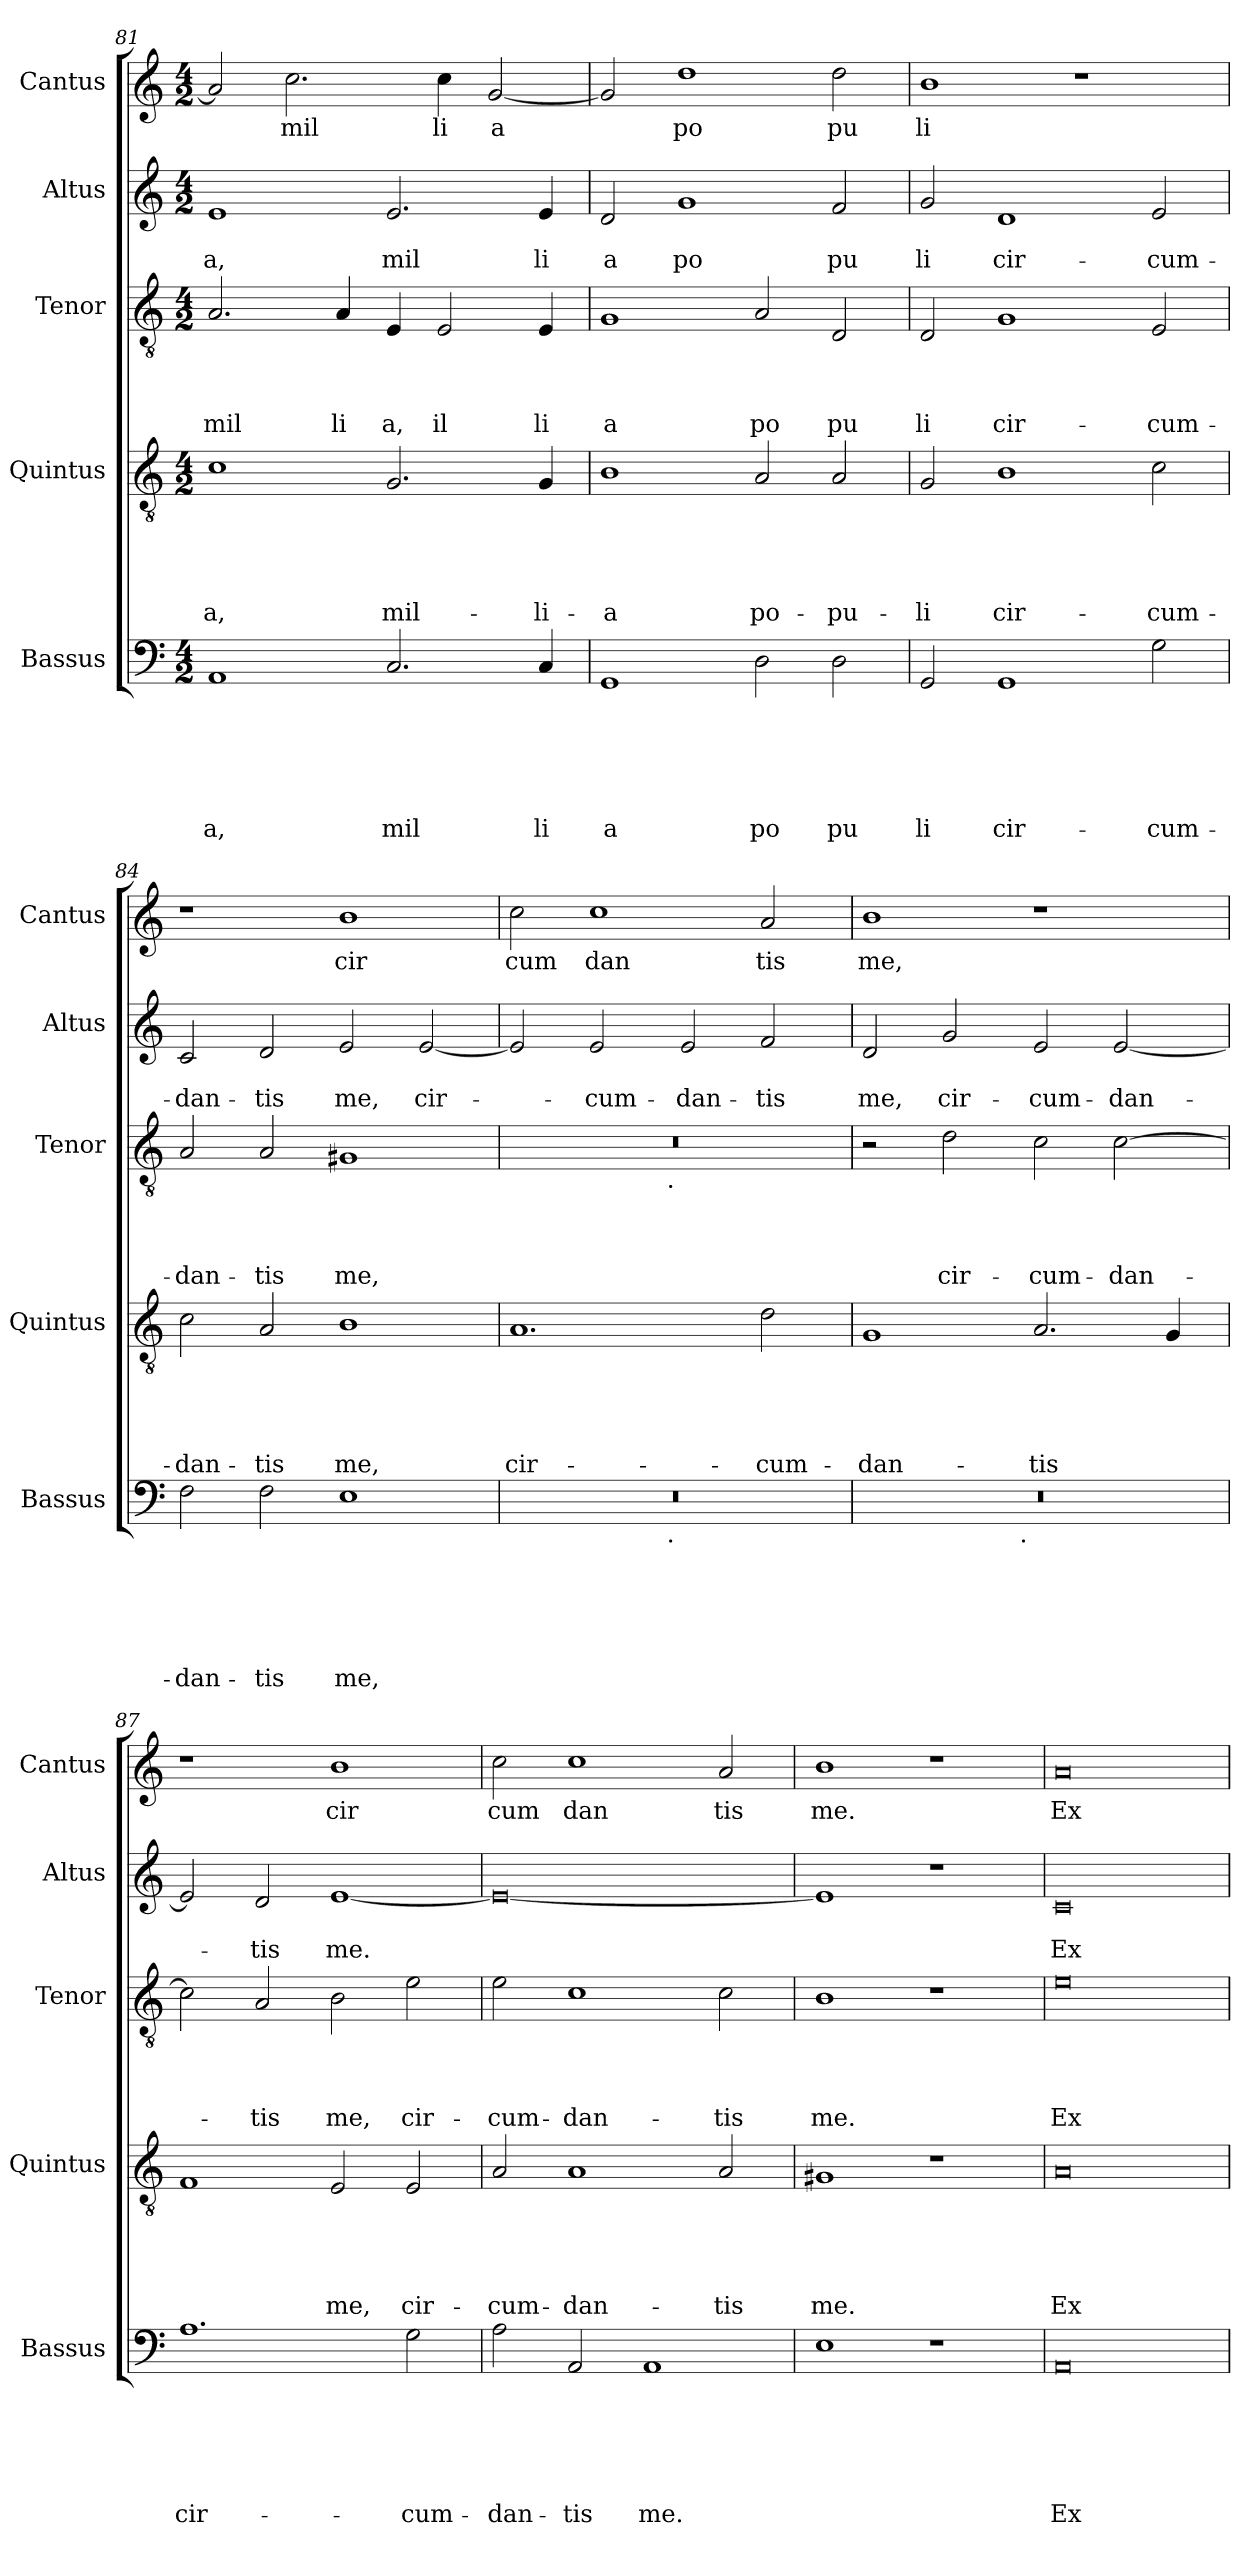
**kern	**text	**text	**text	**text	**text	**text	**kern	**text	**text	**text	**text	**text	**kern	**text	**text	**text	**text	**kern	**text	**text	**kern	**text
*part5	*part5	*part5	*part5	*part5	*part5	*part5	*part4	*part4	*part4	*part4	*part4	*part4	*part3	*part3	*part3	*part3	*part3	*part2	*part2	*part2	*part1	*part1
*staff5	*staff5	*staff5	*staff5	*staff5	*staff5	*staff5	*staff4	*staff4	*staff4	*staff4	*staff4	*staff4	*staff3	*staff3	*staff3	*staff3	*staff3	*staff2	*staff2	*staff2	*staff1	*staff1
*I"Bassus	*	*	*	*	*	*	*I"Quintus	*	*	*	*	*	*I"Tenor	*	*	*	*	*I"Altus	*	*	*I"Cantus	*
*I'Bassus	*	*	*	*	*	*	*I'Quintus	*	*	*	*	*	*I'Tenor	*	*	*	*	*I'Altus	*	*	*I'Cantus	*
*clefF4	*	*	*	*	*	*	*clefGv2	*	*	*	*	*	*clefGv2	*	*	*	*	*clefG2	*	*	*clefG2	*
*k[]	*	*	*	*	*	*	*k[]	*	*	*	*	*	*k[]	*	*	*	*	*k[]	*	*	*k[]	*
*C:	*	*	*	*	*	*	*C:	*	*	*	*	*	*C:	*	*	*	*	*C:	*	*	*C:	*
*M4/2	*	*	*	*	*	*	*M4/2	*	*	*	*	*	*M4/2	*	*	*	*	*M4/2	*	*	*M4/2	*
=81	=81	=81	=81	=81	=81	=81	=81	=81	=81	=81	=81	=81	=81	=81	=81	=81	=81	=81	=81	=81	=81	=81
!	!	!	!	!	!	!LO:LY:b	!	!	!	!	!	!LO:LY:b	!	!	!	!	!LO:LY:b	!	!	!LO:LY:b	!	!
1AA	.	.	.	.	.	a,	1c	.	.	.	.	-a,	2.A/	.	.	.	mil	1e	.	a,	2a/]	.
!	!	!	!	!	!	!	!	!	!	!	!	!	!	!	!	!	!	!	!	!	!	!LO:LY:b
.	.	.	.	.	.	.	.	.	.	.	.	.	.	.	.	.	.	.	.	.	2.cc\	mil
!	!	!	!	!	!	!	!	!	!	!	!	!	!	!	!	!	!LO:LY:b	!	!	!	!	!
.	.	.	.	.	.	.	.	.	.	.	.	.	4A/	.	.	.	li	.	.	.	.	.
!	!	!	!	!	!	!LO:LY:b	!	!	!	!	!	!LO:LY:b	!	!	!	!	!LO:LY:b	!	!	!LO:LY:b	!	!
2.C/	.	.	.	.	.	mil	2.G/	.	.	.	.	mil-	4E/	.	.	.	a,	2.e/	.	mil	.	.
!	!	!	!	!	!	!	!	!	!	!	!	!	!	!	!	!	!LO:LY:b	!	!	!	!	!LO:LY:b
.	.	.	.	.	.	.	.	.	.	.	.	.	2E/	.	.	.	il	.	.	.	4cc\	li
!	!	!	!	!	!	!	!	!	!	!	!	!	!	!	!	!	!	!	!	!	!	!LO:LY:b
.	.	.	.	.	.	.	.	.	.	.	.	.	.	.	.	.	.	.	.	.	[<2g/	a
!	!	!	!	!	!	!LO:LY:b	!	!	!	!	!	!LO:LY:b	!	!	!	!	!LO:LY:b	!	!	!LO:LY:b	!	!
4C/	.	.	.	.	.	li	4G/	.	.	.	.	-li-	4E/	.	.	.	li	4e/	.	li	.	.
=82	=82	=82	=82	=82	=82	=82	=82	=82	=82	=82	=82	=82	=82	=82	=82	=82	=82	=82	=82	=82	=82	=82
!	!	!	!	!	!	!LO:LY:b	!	!	!	!	!	!LO:LY:b	!	!	!	!	!LO:LY:b	!	!	!LO:LY:b	!	!
1GG	.	.	.	.	.	a	1B	.	.	.	.	-a	1G	.	.	.	a	2d/	.	a	2g/]	.
!	!	!	!	!	!	!	!	!	!	!	!	!	!	!	!	!	!	!	!	!LO:LY:b	!	!LO:LY:b
.	.	.	.	.	.	.	.	.	.	.	.	.	.	.	.	.	.	1g	.	po	1dd	po
!	!	!	!	!	!	!LO:LY:b	!	!	!	!	!	!LO:LY:b	!	!	!	!	!LO:LY:b	!	!	!	!	!
2D\	.	.	.	.	.	po	2A/	.	.	.	.	po-	2A/	.	.	.	po	.	.	.	.	.
!	!	!	!	!	!	!LO:LY:b	!	!	!	!	!	!LO:LY:b	!	!	!	!	!LO:LY:b	!	!	!LO:LY:b	!	!LO:LY:b
2D\	.	.	.	.	.	pu	2A/	.	.	.	.	-pu-	2D/	.	.	.	pu	2f/	.	pu	2dd\	pu
!!LO:PB:g=z
=83	=83	=83	=83	=83	=83	=83	=83	=83	=83	=83	=83	=83	=83	=83	=83	=83	=83	=83	=83	=83	=83	=83
!	!	!	!	!	!	!LO:LY:b	!	!	!	!	!	!LO:LY:b	!	!	!	!	!LO:LY:b	!	!	!LO:LY:b	!	!LO:LY:b
2GG/	.	.	.	.	.	li	2G/	.	.	.	.	-li	2D/	.	.	.	li	2g/	.	li	1b	li
!	!	!	!	!	!	!LO:LY:b	!	!	!	!	!	!LO:LY:b	!	!	!	!	!LO:LY:b	!	!	!LO:LY:b	!	!
1GG	.	.	.	.	.	cir-	1B	.	.	.	.	cir-	1G	.	.	.	cir-	1d	.	cir-	.	.
.	.	.	.	.	.	.	.	.	.	.	.	.	.	.	.	.	.	.	.	.	1r	.
!	!	!	!	!	!	!LO:LY:b	!	!	!	!	!	!LO:LY:b	!	!	!	!	!LO:LY:b	!	!	!LO:LY:b	!	!
2G\	.	.	.	.	.	-cum-	2c\	.	.	.	.	-cum-	2E/	.	.	.	-cum-	2e/	.	-cum-	.	.
=84	=84	=84	=84	=84	=84	=84	=84	=84	=84	=84	=84	=84	=84	=84	=84	=84	=84	=84	=84	=84	=84	=84
!	!	!	!	!	!	!LO:LY:b	!	!	!	!	!	!LO:LY:b	!	!	!	!	!LO:LY:b	!	!	!LO:LY:b	!	!
2F\	.	.	.	.	.	-dan-	2c\	.	.	.	.	-dan-	2A/	.	.	.	-dan-	2c/	.	-dan-	1r	.
!	!	!	!	!	!	!LO:LY:b	!	!	!	!	!	!LO:LY:b	!	!	!	!	!LO:LY:b	!	!	!LO:LY:b	!	!
2F\	.	.	.	.	.	-tis	2A/	.	.	.	.	-tis	2A/	.	.	.	-tis	2d/	.	-tis	.	.
!	!	!	!	!	!	!LO:LY:b	!	!	!	!	!	!LO:LY:b	!	!	!	!	!LO:LY:b	!	!	!LO:LY:b	!	!LO:LY:b
1E	.	.	.	.	.	me,	1B	.	.	.	.	me,	1G#X	.	.	.	me,	2e/	.	me,	1b	cir
!	!	!	!	!	!	!	!	!	!	!	!	!	!	!	!	!	!	!	!	!LO:LY:b	!	!
.	.	.	.	.	.	.	.	.	.	.	.	.	.	.	.	.	.	[<2e/	.	cir-	.	.
=85	=85	=85	=85	=85	=85	=85	=85	=85	=85	=85	=85	=85	=85	=85	=85	=85	=85	=85	=85	=85	=85	=85
!	!	!	!	!	!	!	!	!	!	!	!	!LO:LY:b	!	!	!	!	!	!	!	!	!	!LO:LY:b
*^	*	*	*	*	*	*	*	*	*	*	*	*	*^	*	*	*	*	*	*	*	*	*
0r	2ryy	.	.	.	.	.	.	1.A	.	.	.	.	cir-	0r	2ryy	.	.	.	.	2e/]	.	.	2cc\	cum
!	!	!	!	!	!	!	!	!	!	!	!	!	!	!	!	!	!	!	!	!	!	!LO:LY:b	!	!LO:LY:b
.	4...ryy	.	.	.	.	.	.	.	.	.	.	.	.	.	4...ryy	.	.	.	.	2e/	.	-cum-	1cc	dan
!	!	!	!	!	!	!	!	!	!	!	!	!	!	!	!LO:TX:b:t=.	!	!	!	!	!	!	!	!	!
!	!LO:TX:b:t=.	!	!	!	!	!	!	!	!	!	!	!	!	!	!	!	!	!	!	!	!	!	!	!
.	1ryy	.	.	.	.	.	.	.	.	.	.	.	.	.	1ryy	.	.	.	.	.	.	.	.	.
!	!	!	!	!	!	!	!	!	!	!	!	!	!	!	!	!	!	!	!	!	!	!LO:LY:b	!	!
.	.	.	.	.	.	.	.	.	.	.	.	.	.	.	.	.	.	.	.	2e/	.	-dan-	.	.
!	!	!	!	!	!	!	!	!	!	!	!	!	!LO:LY:b	!	!	!	!	!	!	!	!	!LO:LY:b	!	!LO:LY:b
.	.	.	.	.	.	.	.	2d\	.	.	.	.	-cum-	.	.	.	.	.	.	2f/	.	-tis	2a/	tis
.	32ryy	.	.	.	.	.	.	.	.	.	.	.	.	.	32ryy	.	.	.	.	.	.	.	.	.
=86	=86	=86	=86	=86	=86	=86	=86	=86	=86	=86	=86	=86	=86	=86	=86	=86	=86	=86	=86	=86	=86	=86	=86	=86
!	!	!	!	!	!	!	!	!	!	!	!	!	!LO:LY:b	!	!	!	!	!	!	!	!	!LO:LY:b	!	!LO:LY:b
*	*	*	*	*	*	*	*	*	*	*	*	*	*	*v	*v	*	*	*	*	*	*	*	*	*
0r	2ryy	.	.	.	.	.	.	1G	.	.	.	.	-dan-	2r	.	.	.	.	2d/	.	me,	1b	me,
!	!	!	!	!	!	!	!	!	!	!	!	!	!	!	!	!	!	!LO:LY:b	!	!	!LO:LY:b	!	!
.	4...ryy	.	.	.	.	.	.	.	.	.	.	.	.	2d\	.	.	.	cir-	2g/	.	cir-	.	.
!	!LO:TX:b:t=.	!	!	!	!	!	!	!	!	!	!	!	!	!	!	!	!	!	!	!	!	!	!
.	1ryy	.	.	.	.	.	.	.	.	.	.	.	.	.	.	.	.	.	.	.	.	.	.
!	!	!	!	!	!	!	!	!	!	!	!	!	!LO:LY:b	!	!	!	!	!LO:LY:b	!	!	!LO:LY:b	!	!
.	.	.	.	.	.	.	.	2.A/	.	.	.	.	-tis	2c\	.	.	.	-cum-	2e/	.	-cum-	1r	.
!	!	!	!	!	!	!	!	!	!	!	!	!	!	!	!	!	!	!LO:LY:b	!	!	!LO:LY:b	!	!
.	.	.	.	.	.	.	.	.	.	.	.	.	.	[>2c\	.	.	.	-dan-	[<2e/	.	-dan-	.	.
.	.	.	.	.	.	.	.	4G/	.	.	.	.	.	.	.	.	.	.	.	.	.	.	.
.	32ryy	.	.	.	.	.	.	.	.	.	.	.	.	.	.	.	.	.	.	.	.	.	.
=87	=87	=87	=87	=87	=87	=87	=87	=87	=87	=87	=87	=87	=87	=87	=87	=87	=87	=87	=87	=87	=87	=87	=87
!	!	!	!	!	!	!	!LO:LY:b	!	!	!	!	!	!	!	!	!	!	!	!	!	!	!	!
*v	*v	*	*	*	*	*	*	*	*	*	*	*	*	*	*	*	*	*	*	*	*	*	*
1.A	.	.	.	.	.	cir-	1F	.	.	.	.	.	2c\]	.	.	.	.	2e/]	.	.	1r	.
!	!	!	!	!	!	!	!	!	!	!	!	!	!	!	!	!	!LO:LY:b	!	!	!LO:LY:b	!	!
.	.	.	.	.	.	.	.	.	.	.	.	.	2A/	.	.	.	-tis	2d/	.	-tis	.	.
!	!	!	!	!	!	!	!	!	!	!	!	!LO:LY:b	!	!	!	!	!LO:LY:b	!	!	!LO:LY:b	!	!LO:LY:b
.	.	.	.	.	.	.	2E/	.	.	.	.	me,	2B\	.	.	.	me,	[<1e	.	me.	1b	cir
!	!	!	!	!	!	!LO:LY:b	!	!	!	!	!	!LO:LY:b	!	!	!	!	!LO:LY:b	!	!	!	!	!
2G\	.	.	.	.	.	-cum-	2E/	.	.	.	.	cir-	2e\	.	.	.	cir-	.	.	.	.	.
=88	=88	=88	=88	=88	=88	=88	=88	=88	=88	=88	=88	=88	=88	=88	=88	=88	=88	=88	=88	=88	=88	=88
!	!	!	!	!	!	!LO:LY:b	!	!	!	!	!	!LO:LY:b	!	!	!	!	!LO:LY:b	!	!	!	!	!LO:LY:b
2A\	.	.	.	.	.	-dan-	2A/	.	.	.	.	-cum-	2e\	.	.	.	-cum-	0e_	.	.	2cc\	cum
!	!	!	!	!	!	!LO:LY:b	!	!	!	!	!	!LO:LY:b	!	!	!	!	!LO:LY:b	!	!	!	!	!LO:LY:b
2AA/	.	.	.	.	.	-tis	1A	.	.	.	.	-dan-	1c	.	.	.	-dan-	.	.	.	1cc	dan
!	!	!	!	!	!	!LO:LY:b	!	!	!	!	!	!	!	!	!	!	!	!	!	!	!	!
1AA	.	.	.	.	.	me.	.	.	.	.	.	.	.	.	.	.	.	.	.	.	.	.
!	!	!	!	!	!	!	!	!	!	!	!	!LO:LY:b	!	!	!	!	!LO:LY:b	!	!	!	!	!LO:LY:b
.	.	.	.	.	.	.	2A/	.	.	.	.	-tis	2c\	.	.	.	-tis	.	.	.	2a/	tis
=89	=89	=89	=89	=89	=89	=89	=89	=89	=89	=89	=89	=89	=89	=89	=89	=89	=89	=89	=89	=89	=89	=89
!	!	!	!	!	!	!	!	!	!	!	!	!LO:LY:b	!	!	!	!	!LO:LY:b	!	!	!	!	!LO:LY:b
1E	.	.	.	.	.	.	1G#X	.	.	.	.	me.	1B	.	.	.	me.	1e]	.	.	1b	me.
1r	.	.	.	.	.	.	1r	.	.	.	.	.	1r	.	.	.	.	1r	.	.	1r	.
=90	=90	=90	=90	=90	=90	=90	=90	=90	=90	=90	=90	=90	=90	=90	=90	=90	=90	=90	=90	=90	=90	=90
!	!	!	!	!	!	!LO:LY:b	!	!	!	!	!	!LO:LY:b	!	!	!	!	!LO:LY:b	!	!	!LO:LY:b	!	!LO:LY:b
0AA	.	.	.	.	.	Ex-	0A	.	.	.	.	Ex-	0e	.	.	.	Ex-	0c	.	Ex-	0a	Ex
=	=	=	=	=	=	=	=	=	=	=	=	=	=	=	=	=	=	=	=	=	=	=
*-	*-	*-	*-	*-	*-	*-	*-	*-	*-	*-	*-	*-	*-	*-	*-	*-	*-	*-	*-	*-	*-	*-
